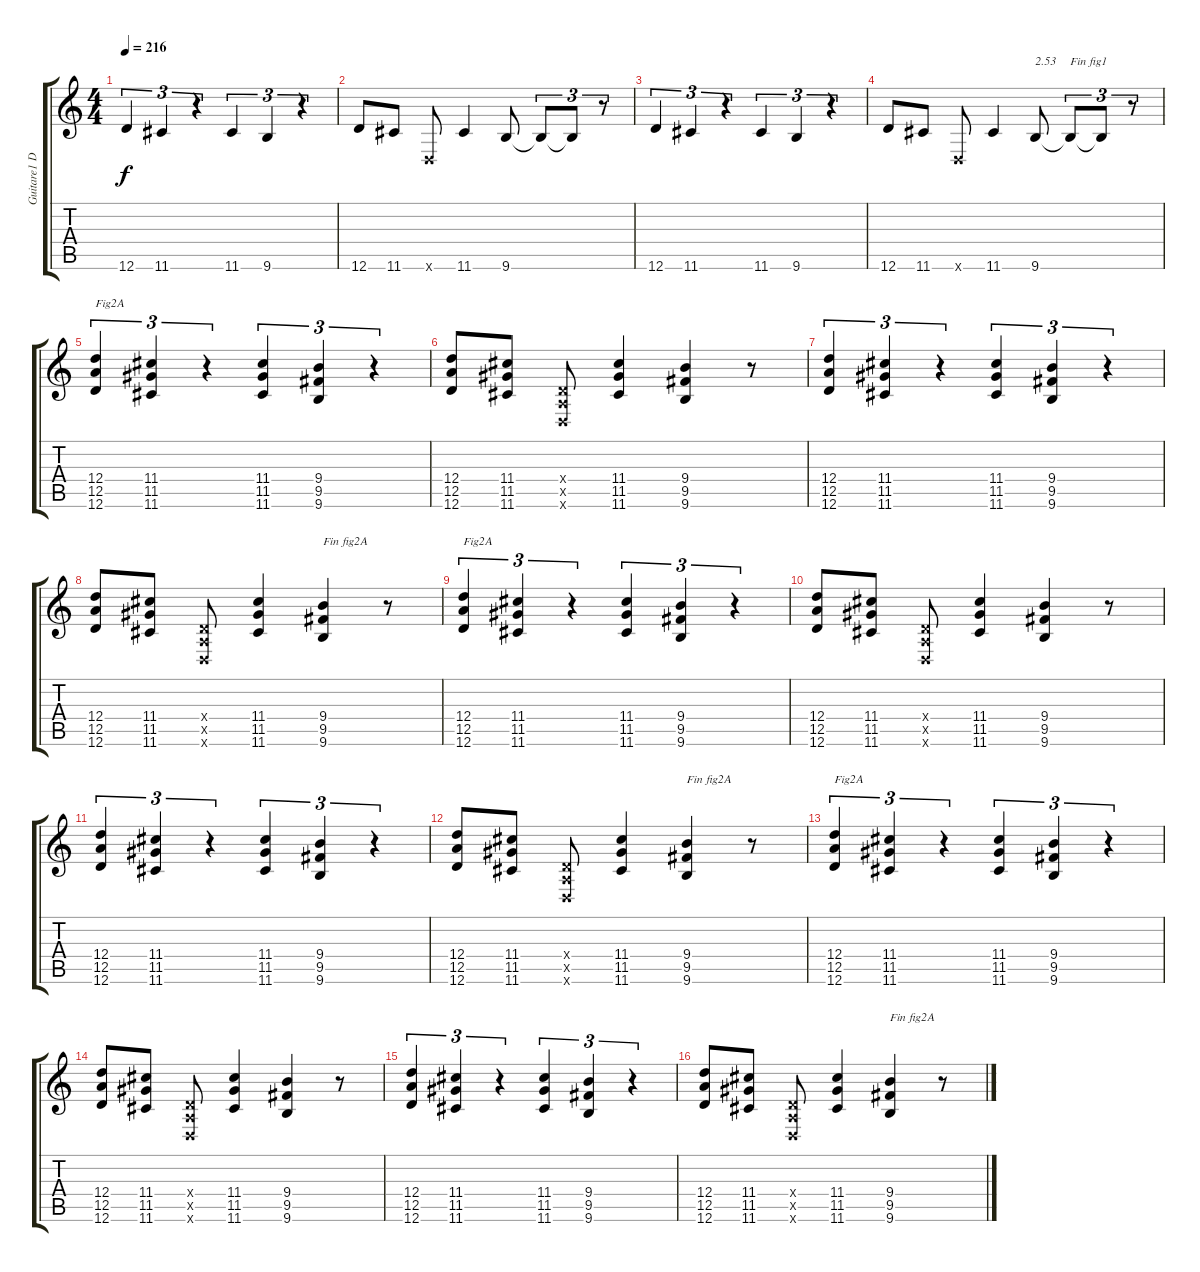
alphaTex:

\track ("Guitare1 Dr-D" "Guitare1 D") {instrument overdrivenguitar}
\staff {score tabs}
\tuning (E4 B3 G3 D3 A2 D2) {hide}
\ts (4 4)
\tempo 216
\clef g2
\ks c
12.6.4{tu (3 2) dy f} 11.6.4{tu (3 2)} r.4{tu (3 2)} 11.6.4{tu (3 2)} 9.6.4{tu (3 2)} r.4{tu (3 2)} |
12.6.8 11.6.8 0.6{x}.8 11.6.4 9.6.8 9.6{t}.8{tu (3 2)} 9.6{t}.8{tu (3 2)} r.8{tu (3 2)} |
12.6.4{tu (3 2)} 11.6.4{tu (3 2)} r.4{tu (3 2)} 11.6.4{tu (3 2)} 9.6.4{tu (3 2)} r.4{tu (3 2)} |
12.6.8 11.6.8 0.6{x}.8 11.6.4 9.6.8{txt "2.53"} 9.6{t}.8{tu (3 2) txt "Fin fig1"} 9.6{t}.8{tu (3 2)} r.8{tu (3 2)} |
(12.4 12.5 12.6).4{tu (3 2) txt "Fig2A"} (11.4 11.5 11.6).4{tu (3 2)} r.4{tu (3 2)} (11.4 11.5 11.6).4{tu (3 2)} (9.4 9.5 9.6).4{tu (3 2)} r.4{tu (3 2)} |
(12.4 12.5 12.6).8 (11.4 11.5 11.6).8 (0.4{x} 0.5{x} 0.6{x}).8 (11.4 11.5 11.6).4 (9.4 9.5 9.6).4 r.8 |
(12.4 12.5 12.6).4{tu (3 2)} (11.4 11.5 11.6).4{tu (3 2)} r.4{tu (3 2)} (11.4 11.5 11.6).4{tu (3 2)} (9.4 9.5 9.6).4{tu (3 2)} r.4{tu (3 2)} |
(12.4 12.5 12.6).8 (11.4 11.5 11.6).8 (0.4{x} 0.5{x} 0.6{x}).8 (11.4 11.5 11.6).4 (9.4 9.5 9.6).4{txt "Fin fig2A"} r.8 |
(12.4 12.5 12.6).4{tu (3 2) txt "Fig2A"} (11.4 11.5 11.6).4{tu (3 2)} r.4{tu (3 2)} (11.4 11.5 11.6).4{tu (3 2)} (9.4 9.5 9.6).4{tu (3 2)} r.4{tu (3 2)} |
(12.4 12.5 12.6).8 (11.4 11.5 11.6).8 (0.4{x} 0.5{x} 0.6{x}).8 (11.4 11.5 11.6).4 (9.4 9.5 9.6).4 r.8 |
(12.4 12.5 12.6).4{tu (3 2)} (11.4 11.5 11.6).4{tu (3 2)} r.4{tu (3 2)} (11.4 11.5 11.6).4{tu (3 2)} (9.4 9.5 9.6).4{tu (3 2)} r.4{tu (3 2)} |
(12.4 12.5 12.6).8 (11.4 11.5 11.6).8 (0.4{x} 0.5{x} 0.6{x}).8 (11.4 11.5 11.6).4 (9.4 9.5 9.6).4{txt "Fin fig2A"} r.8 |
(12.4 12.5 12.6).4{tu (3 2) txt "Fig2A"} (11.4 11.5 11.6).4{tu (3 2)} r.4{tu (3 2)} (11.4 11.5 11.6).4{tu (3 2)} (9.4 9.5 9.6).4{tu (3 2)} r.4{tu (3 2)} |
(12.4 12.5 12.6).8 (11.4 11.5 11.6).8 (0.4{x} 0.5{x} 0.6{x}).8 (11.4 11.5 11.6).4 (9.4 9.5 9.6).4 r.8 |
(12.4 12.5 12.6).4{tu (3 2)} (11.4 11.5 11.6).4{tu (3 2)} r.4{tu (3 2)} (11.4 11.5 11.6).4{tu (3 2)} (9.4 9.5 9.6).4{tu (3 2)} r.4{tu (3 2)} |
(12.4 12.5 12.6).8 (11.4 11.5 11.6).8 (0.4{x} 0.5{x} 0.6{x}).8 (11.4 11.5 11.6).4 (9.4 9.5 9.6).4{txt "Fin fig2A"} r.8
